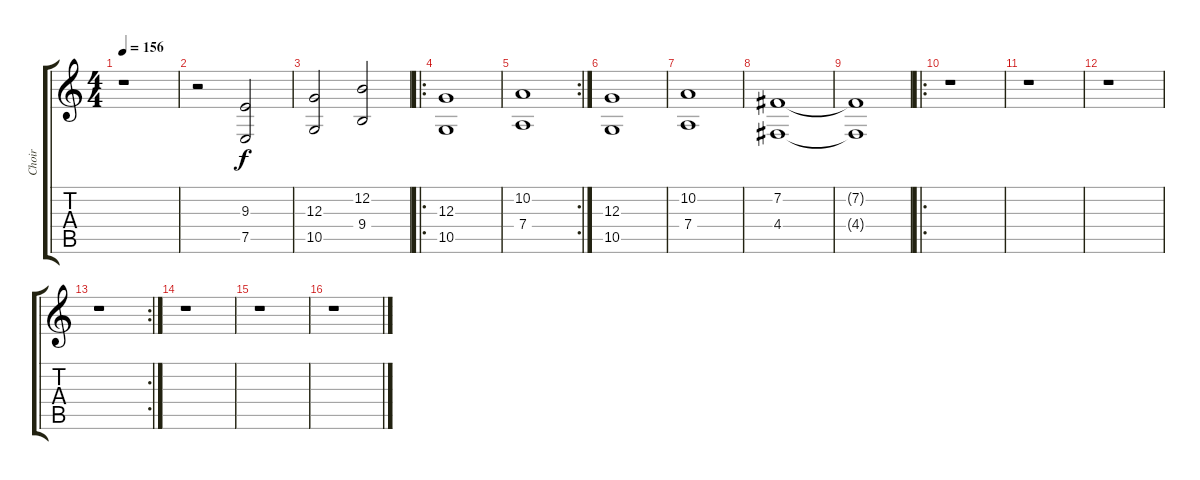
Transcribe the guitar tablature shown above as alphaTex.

\track ("Choir" "Choir") {instrument choiraahs}
\staff {score tabs}
\tuning (E4 B3 G3 D3 A2 E2) {hide}
\ts (4 4)
\tempo 156
\clef g2
\ks c
r.1{dy f} |
r.2 (9.3 7.5).2 |
(12.3 10.5).2 (12.2 9.4).2 |
\ro
(12.3 10.5).1 |
\rc 2
(10.2 7.4).1 |
(12.3 10.5).1 |
(10.2 7.4).1 |
(7.2 4.4).1 |
(7.2{t} 4.4{t}).1 |
\ro
r.1 |
r.1 |
r.1 |
\rc 2
r.1 |
r.1 |
r.1 |
r.1
